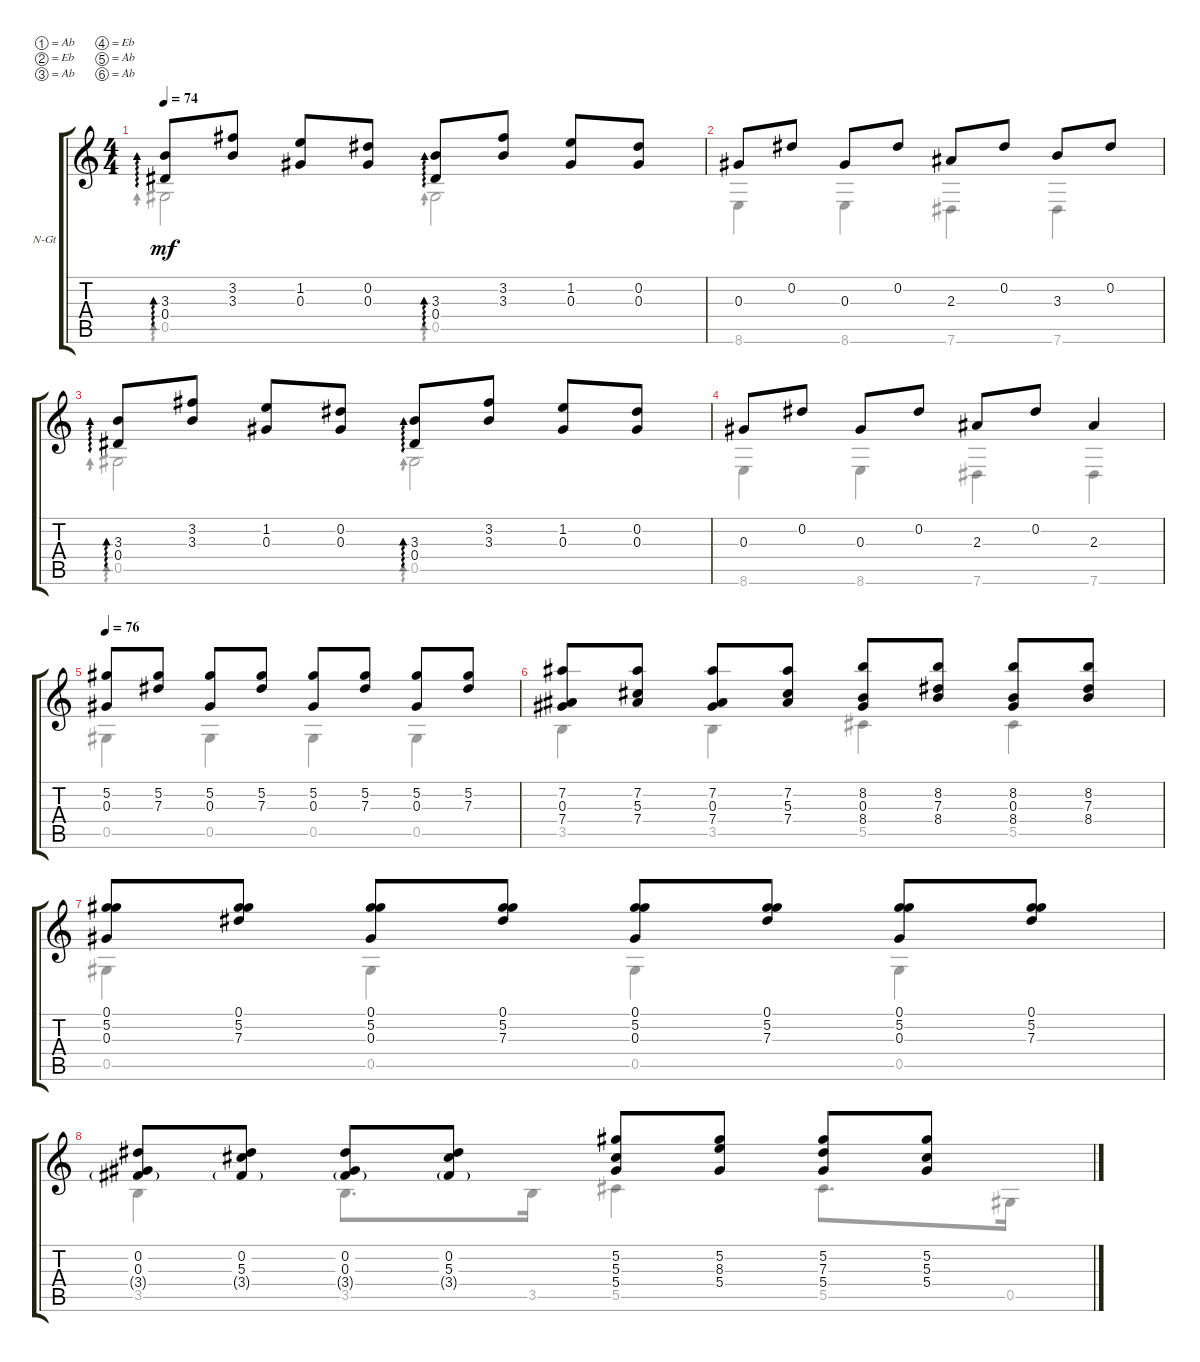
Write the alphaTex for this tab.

\defaultSystemsLayout 4
\bracketExtendMode groupsimilarinstruments
\firstSystemTrackNameOrientation horizontal
\otherSystemsTrackNameOrientation horizontal
\track ("Nylon Guitar" "N-Gt") {instrument acousticguitarnylon}
\staff {score tabs}
\tuning (Ab4 Eb4 Ab3 Eb3 Ab2 Ab1)
\voice
\ts (4 4)
\tempo 74
\clef g2
\ks c
(0.4 3.3).8{ad 0 dy mf} (3.2 3.3).8 (1.2 0.3).8 (0.2 0.3).8 (0.4 3.3).8{ad 0} (3.2 3.3).8 (1.2 0.3).8 (0.2 0.3).8 |
0.3.8 0.2.8 0.3.8 0.2.8 2.3.8 0.2.8 3.3.8 0.2.8 |
(0.4 3.3).8{ad 0} (3.2 3.3).8 (1.2 0.3).8 (0.2 0.3).8 (0.4 3.3).8{ad 0} (3.2 3.3).8 (1.2 0.3).8 (0.2 0.3).8 |
0.3.8 0.2.8 0.3.8 0.2.8 2.3.8 0.2.8 2.3.4 |
\tempo 76
(5.2 0.3).8 (5.2 7.3).8 (5.2 0.3).8 (5.2 7.3).8 (5.2 0.3).8 (5.2 7.3).8 (5.2 0.3).8 (5.2 7.3).8 |
(0.3 7.2 7.4).8 (5.3 7.2 7.4).8 (0.3 7.2 7.4).8 (5.3 7.2 7.4).8 (0.3 8.2 8.4).8 (7.3 8.2 8.4).8 (0.3 8.2 8.4).8 (7.3 8.2 8.4).8 |
\scale
0.325254 (5.2 0.3 0.1).8 (5.2 7.3 0.1).8 (5.2 0.3 0.1).8 (5.2 7.3 0.1).8 (5.2 0.3 0.1).8 (5.2 7.3 0.1).8 (5.2 0.3 0.1).8 (5.2 7.3 0.1).8 |
\scale
0.336338 (0.3 0.2 3.4{g}).8 (5.3 0.2 3.4{g}).8 (0.3 0.2 3.4{g}).8 (5.3 0.2 3.4{g}).8 (5.3 5.2 5.4).8 (8.3 5.2 5.4).8 (7.3 5.2 5.4).8 (5.3 5.2 5.4).8
\voice
\clef g2
\ottava regular
\simile none
\ks c
0.5.2{ad 0 dy mf} 0.5.2{ad 0} |
8.6.4 8.6.4 7.6.4 7.6.4 |
0.5.2{ad 0} 0.5.2{ad 0} |
8.6.4 8.6.4 7.6.4 7.6.4 |
0.5.4 0.5.4 0.5.4 0.5.4 |
3.5.4 3.5.4 5.5.4 5.5.4 |
\scale
0.325254 0.5.4 0.5.4 0.5.4 0.5.4 |
\scale
0.336338 3.5.4 3.5.8{d} 3.5.16 5.5.4 5.5.8{d} 0.5.16
